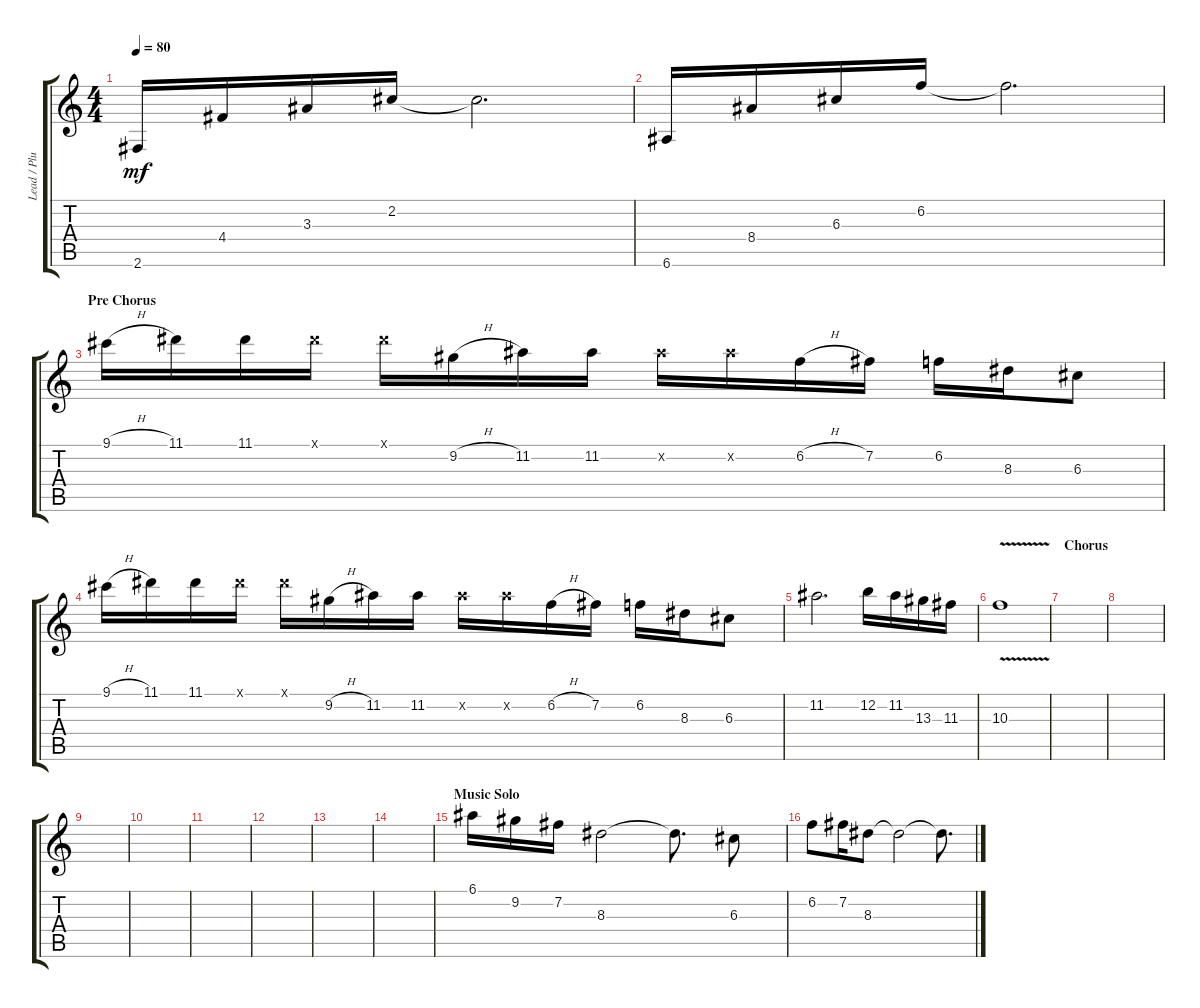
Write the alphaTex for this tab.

\track ("Lead / Pluck Guitar" "Lead / Plu") {instrument overdrivenguitar}
\staff {score tabs}
\tuning (E4 B3 G3 D3 A2 E2) {hide}
\ts (4 4)
\tempo 80
\clef g2
\ks c
2.6.16{dy mf} 4.4.16 3.3.16 2.2.16 2.2{t}.2{d} |
6.6.16 8.4.16 6.3.16 6.2.16 6.2{t}.2{d} |
\section ("" "Pre Chorus")
9.1{h}.16 11.1.16 11.1.16 11.1{x}.16 11.1{x}.16 9.2{h}.16 11.2.16 11.2.16 11.2{x}.16 11.2{x}.16 6.2{h}.16 7.2.16 6.2.16 8.3.16 6.3.8 |
9.1{h}.16 11.1.16 11.1.16 11.1{x}.16 11.1{x}.16 9.2{h}.16 11.2.16 11.2.16 11.2{x}.16 11.2{x}.16 6.2{h}.16 7.2.16 6.2.16 8.3.16 6.3.8 |
11.2.2{d} 12.2.16 11.2.16 13.3.16 11.3.16 |
10.3{v}.1 |
\section ("" "Chorus")
|
|
|
|
|
|
|
|
\section ("" "Music Solo")
6.1.16 9.2.16 7.2.16 8.3.2 8.3{t}.8{d} 6.3.8 |
6.2.8 7.2.16 8.3.8 8.3{t}.2 8.3{t}.8{d}
